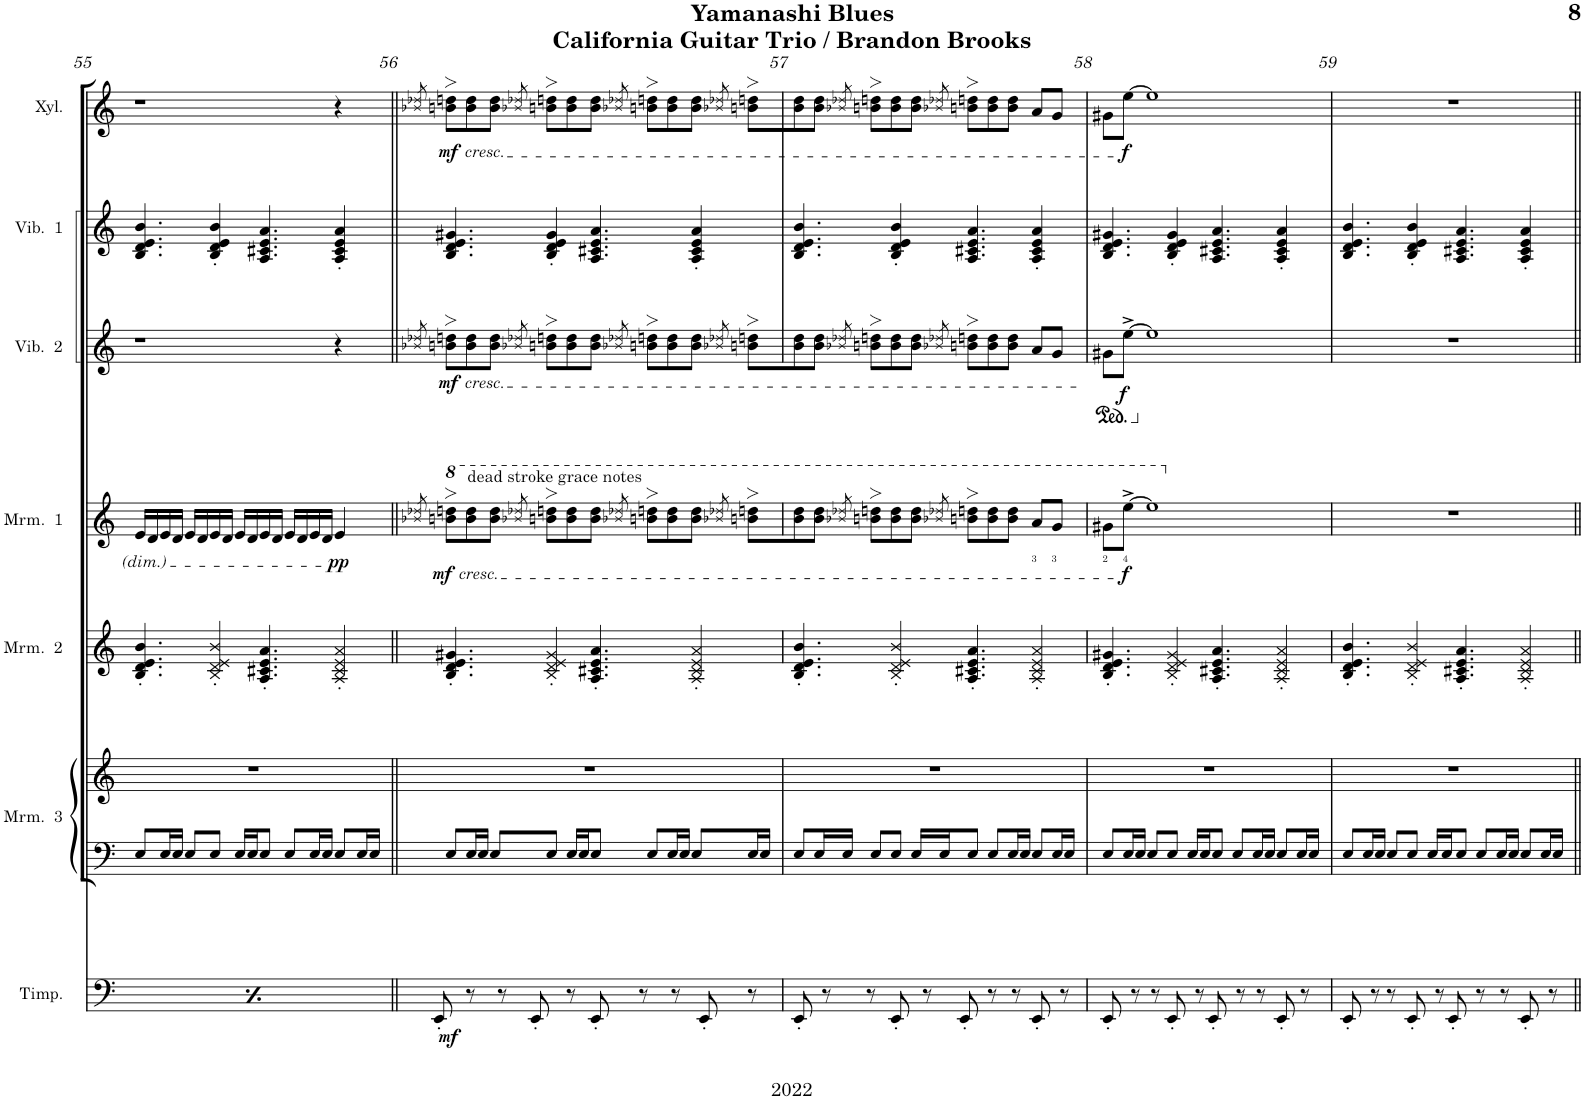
**kern	**dynam	**kern	**kern	**kern	**kern	**kern	**dynam	**kern	**kern	**kern	**kern	**dynam	**kern	**dynam	**kern	**kern	**dynam
*part12	*part12	*part11	*part10	*part9	*part8	*part7	*part7	*part6	*part6	*part5	*part4	*part4	*part3	*part3	*part2	*part1	*part1
*staff13	*staff13	*staff12	*staff11	*staff10	*staff9	*staff8	*staff8	*staff7	*staff6	*staff5	*staff4	*staff4	*staff3	*staff3	*staff2	*staff1	*staff1
*I"Xylophone	*	*I"Guitar 3	*I"Guitar 2	*I"Guitar 1	*I"Electric Bass	*I"Timpani	*	*I"Marimba 3	*	*I"Marimba 2	*I"Marimba 1	*	*I"Vibraphone 2	*	*I"Vibraphone 1	*I"Glock / Xylo	*
*I'Xyl.	*	*I'Gtr.  2	*I'Gtr.  2	*I'Gtr.  1	*I'El. B.	*I'Timp.	*	*I'Mrm.  3	*	*I'Mrm.  2	*I'Mrm.  1	*	*I'Vib.  2	*	*I'Vib.  1	*I'Glock / Xylo	*
!!LO:PB:g=z
*clefG2	*	*clefF4	*clefG2	*clefG2	*clefF4	*clefF4	*	*clefF4	*clefG2	*clefG2	*clefG2	*	*clefG2	*	*clefG2	*clefG2	*
*Trd-7c-12	*	*	*	*	*Trd7c12	*	*	*	*	*	*	*	*	*	*	*Trd-7c-12	*
*k[]	*	*k[]	*k[]	*k[]	*k[]	*k[]	*	*k[]	*k[]	*k[]	*k[]	*	*k[]	*	*k[]	*k[]	*
*M5/4	*	*M5/4	*M5/4	*M5/4	*M5/4	*M5/4	*	*M5/4	*M5/4	*M5/4	*M5/4	*	*M5/4	*	*M5/4	*M5/4	*
=55	=55	=55	=55	=55	=55	=55	=55	=55	=55	=55	=55	=55	=55	=55	=55	=55	=55
!	!	!	!	!	!	!	!LO:DY:b	!	!	!	!	!	!	!	!	!	!
1r	.	8E\L	4.B' 4.d' 4.e' 4.b'	4%5r	8E'	8EE'/	mf	8E/L	4%5r	4.B/' 4.d/' 4.e/' 4.b/'	16e/LL	.	1r	.	4.B/ 4.d/ 4.e/ 4.b/	1r	.
.	.	.	.	.	.	.	.	.	.	.	16d/	.	.	.	.	.	.
.	.	16E\L	.	.	8r	8r	.	16E/L	.	.	16e/	.	.	.	.	.	.
.	.	16E\J	.	.	.	.	.	16E/JJ	.	.	16d/JJ	.	.	.	.	.	.
.	.	8E\	.	.	8r	8r	.	8E/L	.	.	16e/LL	.	.	.	.	.	.
.	.	.	.	.	.	.	.	.	.	.	16d/	.	.	.	.	.	.
.	.	8E\J	4B' 4d' 4e' 4b'	.	8E'	8EE'/	.	8E/J	.	4B/' 4d/' 4e/' 4b/'	16e/	.	.	.	4B/' 4d/' 4e/' 4b/'	.	.
.	.	.	.	.	.	.	.	.	.	.	16d/JJ	.	.	.	.	.	.
.	.	16E\LL	.	.	8r	8r	.	16E/LL	.	.	16e/LL	.	.	.	.	.	.
.	.	16E\J	.	.	.	.	.	16E/J	.	.	16d/	.	.	.	.	.	.
.	.	8E\	4.A' 4.c#X' 4.e' 4.a'	.	8E'	8EE'/	.	8E/J	.	4.A/' 4.c#X/' 4.e/' 4.a/'	16e/	.	.	.	4.A/ 4.c#X/ 4.e/ 4.a/	.	.
.	.	.	.	.	.	.	.	.	.	.	16d/JJ	.	.	.	.	.	.
.	.	8E\	.	.	8r	8r	.	8E/L	.	.	16e/LL	.	.	.	.	.	.
.	.	.	.	.	.	.	.	.	.	.	16d/	.	.	.	.	.	.
.	.	16E\L	.	.	8r	8r	.	16E/L	.	.	16e/	.	.	.	.	.	.
.	.	16E\J	.	.	.	.	.	16E/JJ	.	.	16d/JJ	.	.	.	.	.	.
!	!	!	!	!	!	!	!	!	!	!	!	!LO:DY:b	!	!	!	!	!
4r	.	8E\	4A' 4c#' 4e' 4a'	.	8E'	8EE'/	.	8E/L	.	4A/' 4c#/' 4e/' 4a/'	4e/	pp	4r	.	4A/' 4c#/' 4e/' 4a/'	4r	.
.	.	16E\L	.	.	8r	8r	.	16E/L	.	.	.	.	.	.	.	.	.
.	.	16E\JJ	.	.	.	.	.	16E/JJ	.	.	.	.	.	.	.	.	.
=56||	=56||	=56||	=56||	=56||	=56||	=56||	=56||	=56||	=56||	=56||	=56||	=56||	=56||	=56||	=56||	=56||	=56||
8qb 8qdd	.	.	.	8qb 8qdd	.	.	.	.	.	.	8qbb-X/ 8qddd-X/	.	8qb-X/ 8qdd-X/	.	.	8qb-X/ 8qdd-X/	.
*	*	*	*	*	*	*	*	*	*	*	*8va	*	*	*	*	*	*
!	!	!	!	!	!	!	!	!	!	!	!	!	!	!	!	!LO:TX:b:i:t=cresc.	!
!	!	!	!	!	!	!	!	!	!	!	!	!	!LO:TX:b:i:t=cresc.	!	!	!	!
!	!	!	!	!	!	!	!	!	!	!	!LO:TX:a:t=dead stroke grace notes	!	!	!	!	!	!
!	!	!	!	!	!	!	!	!	!	!	!LO:TX:b:i:t=cresc.	!	!	!	!	!	!
!	!LO:DY:b	!	!	!	!	!	!LO:DY:b	!	!	!	!	!LO:DY:b	!	!LO:DY:b	!	!	!LO:DY:b
8b>\ 8dd>\L	mf	8E\L	4.B' 4.d' 4.e' 4.g#X'	8b>\ 8dd>\L	8E'	8EE'/	mf	8E/L	4%5r	4.B/' 4.d/' 4.e/' 4.g#X/'	8bbn\> 8dddn\>L	mf	8bn\> 8ddn\>L	mf	4.B/ 4.d/ 4.e/ 4.g#X/	8bn\> 8ddn\>L	mf
8b\ 8dd\	.	16E\L	.	8b\ 8dd\	8r	8r	.	16E/L	.	.	8bb\ 8ddd\	.	8b\ 8dd\	.	.	8b\ 8dd\	.
.	.	16E\J	.	.	.	.	.	16E/JJ	.	.	.	.	.	.	.	.	.
8b\ 8dd\	.	8E\	.	8b\ 8dd\	8r	8r	.	8E/L	.	.	8bb\ 8ddd\J	.	8b\ 8dd\J	.	.	8b\ 8dd\J	.
8qb\ 8qdd\	.	.	.	8qb\ 8qdd\	.	.	.	.	.	.	8qbb-X/ 8qddd-X/	.	8qb-X/ 8qdd-X/	.	.	8qb-X/ 8qdd-X/	.
8b>\ 8dd>\J	.	8E\J	4B' 4d' 4e' 4g#'	8b>\ 8dd>\J	8E'	8EE'/	.	8E/J	.	4B/' 4d/' 4e/' 4g#/'	8bbn\> 8dddn\>L	.	8bn\> 8ddn\>L	.	4B/' 4d/' 4e/' 4g#/'	8bn\> 8ddn\>L	.
8b\ 8dd\L	.	16E\LL	.	8b\ 8dd\L	8r	8r	.	16E/LL	.	.	8bb\ 8ddd\	.	8b\ 8dd\	.	.	8b\ 8dd\	.
.	.	16E\J	.	.	.	.	.	16E/J	.	.	.	.	.	.	.	.	.
8b\ 8dd\	.	8E\	4.A' 4.c#X' 4.e' 4.a'	8b\ 8dd\	8E'	8EE'/	.	8E/J	.	4.A/' 4.c#X/' 4.e/' 4.a/'	8bb\ 8ddd\J	.	8b\ 8dd\J	.	4.A/ 4.c#X/ 4.e/ 4.a/	8b\ 8dd\J	.
8qb\ 8qdd\	.	.	.	8qb\ 8qdd\	.	.	.	.	.	.	8qbb-X/ 8qddd-X/	.	8qb-X/ 8qdd-X/	.	.	8qb-X/ 8qdd-X/	.
8b>\ 8dd>\	.	8E\	.	8b>\ 8dd>\	8r	8r	.	8E/L	.	.	8bbn\> 8dddn\>L	.	8bn\> 8ddn\>L	.	.	8bn\> 8ddn\>L	.
8b\ 8dd\	.	16E\L	.	8b\ 8dd\	8r	8r	.	16E/L	.	.	8bb\ 8ddd\	.	8b\ 8dd\	.	.	8b\ 8dd\	.
.	.	16E\J	.	.	.	.	.	16E/JJ	.	.	.	.	.	.	.	.	.
8b\ 8dd\	.	8E\	4A' 4c#' 4e' 4a'	8b\ 8dd\	8E'	8EE'/	.	8E/L	.	4A/' 4c#/' 4e/' 4a/'	8bb\ 8ddd\J	.	8b\ 8dd\J	.	4A/' 4c#/' 4e/' 4a/'	8b\ 8dd\J	.
8qb\ 8qdd\	.	.	.	8qb\ 8qdd\	.	.	.	.	.	.	8qbb-X/ 8qddd-X/	.	8qb-X/ 8qdd-X/	.	.	8qb-X/ 8qdd-X/	.
8b>\ 8dd>\J	.	16E\L	.	8b>\ 8dd>\J	8r	8r	.	16E/L	.	.	8bbn\> 8dddn\>L	.	8bn\> 8ddn\>L	.	.	8bn\> 8ddn\>L	.
.	.	16E\JJ	.	.	.	.	.	16E/JJ	.	.	.	.	.	.	.	.	.
=57	=57	=57	=57	=57	=57	=57	=57	=57	=57	=57	=57	=57	=57	=57	=57	=57	=57
8b\ 8dd\L	.	8E\L	4.B' 4.d' 4.e' 4.b'	8b\ 8dd\L	8E'	8EE'/	.	8E/L	4%5r	4.B/' 4.d/' 4.e/' 4.b/'	8bb\ 8ddd\	.	8b\ 8dd\	.	4.B/ 4.d/ 4.e/ 4.b/	8b\ 8dd\	.
8b\ 8dd\	.	16E\L	.	8b\ 8dd\	8r	8r	.	16E/L	.	.	8bb\ 8ddd\J	.	8b\ 8dd\J	.	.	8b\ 8dd\J	.
.	.	16E\J	.	.	.	.	.	16E/JJ	.	.	.	.	.	.	.	.	.
8qb\ 8qdd\	.	.	.	8qb\ 8qdd\	.	.	.	.	.	.	8qbb-X/ 8qddd-X/	.	8qb-X/ 8qdd-X/	.	.	8qb-X/ 8qdd-X/	.
8b>\ 8dd>\	.	8E\	.	8b>\ 8dd>\	8r	8r	.	8E/L	.	.	8bbn\> 8dddn\>L	.	8bn\> 8ddn\>L	.	.	8bn\> 8ddn\>L	.
8b\ 8dd\J	.	8E\J	4B' 4d' 4e' 4b'	8b\ 8dd\J	8E'	8EE'/	.	8E/J	.	4B/' 4d/' 4e/' 4b/'	8bb\ 8ddd\	.	8b\ 8dd\	.	4B/' 4d/' 4e/' 4b/'	8b\ 8dd\	.
8b/ 8dd/L	.	16E\LL	.	8b/ 8dd/L	8r	8r	.	16E/LL	.	.	8bb\ 8ddd\J	.	8b\ 8dd\J	.	.	8b\ 8dd\J	.
.	.	16E\J	.	.	.	.	.	16E/J	.	.	.	.	.	.	.	.	.
8qb/ 8qdd/	.	.	.	8qb/ 8qdd/	.	.	.	.	.	.	8qbb-X/ 8qddd-X/	.	8qb-X/ 8qdd-X/	.	.	8qb-X/ 8qdd-X/	.
8b>/ 8dd>/	.	8E\	4.A' 4.c#X' 4.e' 4.a'	8b>/ 8dd>/	8E'	8EE'/	.	8E/J	.	4.A/' 4.c#X/' 4.e/' 4.a/'	8bbn\> 8dddn\>L	.	8bn\> 8ddn\>L	.	4.A/ 4.c#X/ 4.e/ 4.a/	8bn\> 8ddn\>L	.
8b/ 8dd/	.	8E\	.	8b/ 8dd/	8r	8r	.	8E/L	.	.	8bb\ 8ddd\	.	8b\ 8dd\	.	.	8b\ 8dd\	.
8b/ 8dd/	.	16E\L	.	8b/ 8dd/	8r	8r	.	16E/L	.	.	8bb\ 8ddd\J	.	8b\ 8dd\J	.	.	8b\ 8dd\J	.
.	.	16E\J	.	.	.	.	.	16E/JJ	.	.	.	.	.	.	.	.	.
!	!	!	!	!	!	!	!	!	!	!	!LO:TX:b:t=3	!	!	!	!	!	!
8a/	.	8E\	4A' 4c#' 4e' 4a'	8a/	8E'	8EE'/	.	8E/L	.	4A/' 4c#/' 4e/' 4a/'	8aa/L	.	8a/L	.	4A/' 4c#/' 4e/' 4a/'	8a/L	.
!	!	!	!	!	!	!	!	!	!	!	!LO:TX:b:t=3	!	!	!	!	!	!
8g/J	.	16E\L	.	8g/J	8r	8r	.	16E/L	.	.	8gg/J	.	8g/J	.	.	8g/J	.
.	.	16E\JJ	.	.	.	.	.	16E/JJ	.	.	.	.	.	.	.	.	.
=58	=58	=58	=58	=58	=58	=58	=58	=58	=58	=58	=58	=58	=58	=58	=58	=58	=58
*	*	*	*	*	*	*	*	*	*	*	*	*	*ped	*	*	*	*
!	!	!	!	!	!	!	!	!	!	!	!LO:TX:b:t=2	!	!	!	!	!	!
8g#X\L	.	8E\L	4.B' 4.d' 4.e' 4.g#X'	8g#X\L	8E'	8EE'/	.	8E/L	4%5r	4.B/' 4.d/' 4.e/' 4.g#X/'	8gg#X\L	.	8g#X\L	.	4.B/ 4.d/ 4.e/ 4.g#X/	8g#X\L	.
!	!	!	!	!	!	!	!	!	!	!	!LO:TX:b:t=4	!	!	!	!	!	!
!	!	!	!	!	!	!	!	!	!	!	!	!LO:DY:b	!	!LO:DY:b	!	!	!LO:DY:b
[8ee\J	.	16E\L	.	[8ee\J	8r	8r	.	16E/L	.	.	[8eee^\J	f	[8ee^\J	f	.	[8ee\J	f
.	.	16E\J	.	.	.	.	.	16E/JJ	.	.	.	.	.	.	.	.	.
*	*	*	*	*	*	*	*	*	*	*	*	*	*Xped	*	*	*	*
1ee]	.	8E\	.	1ee]	8r	8r	.	8E/L	.	.	1eee]	.	1ee]	.	.	1ee]	.
.	.	8E\J	4B' 4d' 4e' 4g#'	.	8E'	8EE'/	.	8E/J	.	4B/' 4d/' 4e/' 4g#/'	.	.	.	.	4B/' 4d/' 4e/' 4g#/'	.	.
.	.	16E\LL	.	.	8r	8r	.	16E/LL	.	.	.	.	.	.	.	.	.
.	.	16E\J	.	.	.	.	.	16E/J	.	.	.	.	.	.	.	.	.
.	.	8E\	4.A' 4.c#X' 4.e' 4.a'	.	8E'	8EE'/	.	8E/J	.	4.A/' 4.c#X/' 4.e/' 4.a/'	.	.	.	.	4.A/ 4.c#X/ 4.e/ 4.a/	.	.
.	.	8E\	.	.	8r	8r	.	8E/L	.	.	.	.	.	.	.	.	.
.	.	16E\L	.	.	8r	8r	.	16E/L	.	.	.	.	.	.	.	.	.
.	.	16E\J	.	.	.	.	.	16E/JJ	.	.	.	.	.	.	.	.	.
.	.	8E\	4A' 4c#' 4e' 4a'	.	8E'	8EE'/	.	8E/L	.	4A/' 4c#/' 4e/' 4a/'	.	.	.	.	4A/' 4c#/' 4e/' 4a/'	.	.
.	.	16E\L	.	.	8r	8r	.	16E/L	.	.	.	.	.	.	.	.	.
.	.	16E\JJ	.	.	.	.	.	16E/JJ	.	.	.	.	.	.	.	.	.
=59	=59	=59	=59	=59	=59	=59	=59	=59	=59	=59	=59	=59	=59	=59	=59	=59	=59
*	*	*	*	*	*	*	*	*	*	*	*X8va	*	*	*	*	*	*
4%5r	.	8E\L	4.B' 4.d' 4.e' 4.b'	4%5r	8E'	8EE'/	.	8E/L	4%5r	4.B/' 4.d/' 4.e/' 4.b/'	4%5r	.	4%5r	.	4.B/ 4.d/ 4.e/ 4.b/	4%5r	.
.	.	16E\L	.	.	8r	8r	.	16E/L	.	.	.	.	.	.	.	.	.
.	.	16E\J	.	.	.	.	.	16E/JJ	.	.	.	.	.	.	.	.	.
.	.	8E\	.	.	8r	8r	.	8E/L	.	.	.	.	.	.	.	.	.
.	.	8E\J	4B' 4d' 4e' 4b'	.	8E'	8EE'/	.	8E/J	.	4B/' 4d/' 4e/' 4b/'	.	.	.	.	4B/' 4d/' 4e/' 4b/'	.	.
.	.	16E\LL	.	.	8r	8r	.	16E/LL	.	.	.	.	.	.	.	.	.
.	.	16E\J	.	.	.	.	.	16E/J	.	.	.	.	.	.	.	.	.
.	.	8E\	4.A' 4.c#X' 4.e' 4.a'	.	8E'	8EE'/	.	8E/J	.	4.A/' 4.c#X/' 4.e/' 4.a/'	.	.	.	.	4.A/ 4.c#X/ 4.e/ 4.a/	.	.
.	.	8E\	.	.	8r	8r	.	8E/L	.	.	.	.	.	.	.	.	.
.	.	16E\L	.	.	8r	8r	.	16E/L	.	.	.	.	.	.	.	.	.
.	.	16E\J	.	.	.	.	.	16E/JJ	.	.	.	.	.	.	.	.	.
.	.	8E\	4A' 4c#' 4e' 4a'	.	8E'	8EE'/	.	8E/L	.	4A/' 4c#/' 4e/' 4a/'	.	.	.	.	4A/' 4c#/' 4e/' 4a/'	.	.
.	.	16E\L	.	.	8r	8r	.	16E/L	.	.	.	.	.	.	.	.	.
.	.	16E\JJ	.	.	.	.	.	16E/JJ	.	.	.	.	.	.	.	.	.
=||	=||	=||	=||	=||	=||	=||	=||	=||	=||	=||	=||	=||	=||	=||	=||	=||	=||
*-	*-	*-	*-	*-	*-	*-	*-	*-	*-	*-	*-	*-	*-	*-	*-	*-	*-
